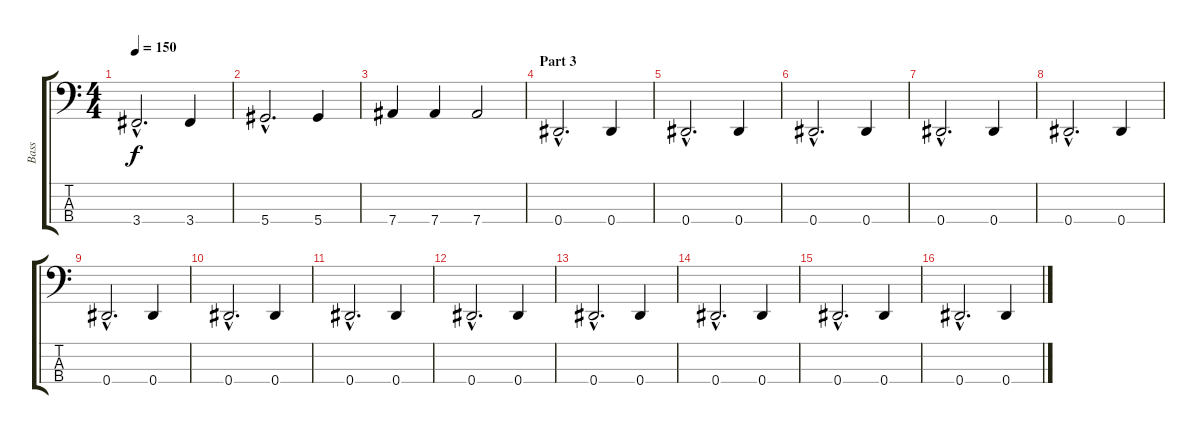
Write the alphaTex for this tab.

\track ("Bass" "Bass") {instrument electricbassfinger}
\staff {score tabs}
\tuning (Gb2 Db2 Ab1 Eb1) {hide}
\ts (4 4)
\tempo 150
\clef f4
\ks c
3.4{hac}.2{d dy f} 3.4.4 |
5.4{hac}.2{d} 5.4.4 |
7.4.4 7.4.4 7.4.2 |
\section ("" "Part 3")
0.4{hac}.2{d} 0.4.4 |
0.4{hac}.2{d} 0.4.4 |
0.4{hac}.2{d} 0.4.4 |
0.4{hac}.2{d} 0.4.4 |
0.4{hac}.2{d} 0.4.4 |
0.4{hac}.2{d} 0.4.4 |
0.4{hac}.2{d} 0.4.4 |
0.4{hac}.2{d} 0.4.4 |
0.4{hac}.2{d} 0.4.4 |
0.4{hac}.2{d} 0.4.4 |
0.4{hac}.2{d} 0.4.4 |
0.4{hac}.2{d} 0.4.4 |
0.4{hac}.2{d} 0.4.4
